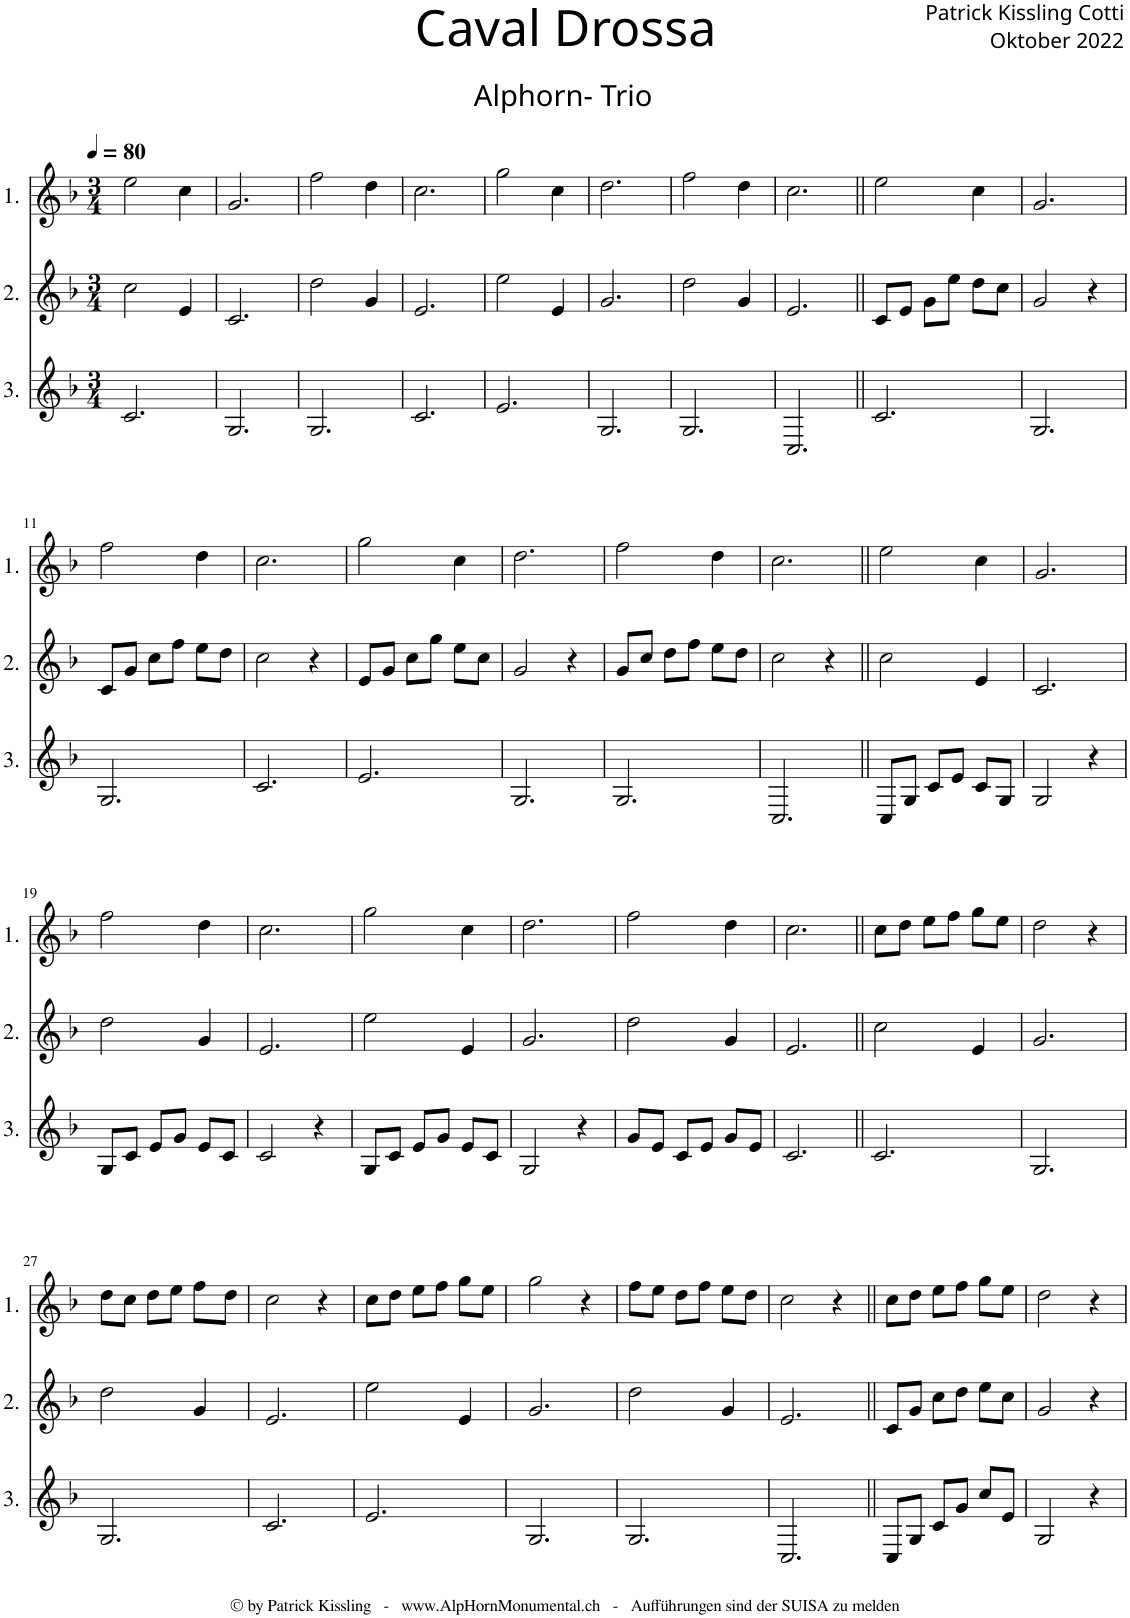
**kern	**kern	**kern
*part3	*part2	*part1
*staff3	*staff2	*staff1
*I"3.	*I"2.	*I"1.
*clefG2	*clefG2	*clefG2
*Trd4c7	*Trd4c7	*Trd4c7
*k[b-]	*k[b-]	*k[b-]
*M3/4	*M3/4	*M3/4
*MM80	*MM80	*MM80
=1	=1	=1
2.c/	2cc\	2ee\
.	4e/	4cc\
=2	=2	=2
2.G/	2.c/	2.g/
=3	=3	=3
2.G/	2dd\	2ff\
.	4g/	4dd\
=4	=4	=4
2.c/	2.e/	2.cc\
=5	=5	=5
2.e/	2ee\	2gg\
.	4e/	4cc\
=6	=6	=6
2.G/	2.g/	2.dd\
=7	=7	=7
2.G/	2dd\	2ff\
.	4g/	4dd\
=8	=8	=8
2.C/	2.e/	2.cc\
=9||	=9||	=9||
2.c/	8c/L	2ee\
.	8e/J	.
.	8g\L	.
.	8ee\J	.
.	8dd\L	4cc\
.	8cc\J	.
=10	=10	=10
2.G/	2g/	2.g/
.	4r	.
!!LO:LB:g=z
=11	=11	=11
2.G/	8c/L	2ff\
.	8g/J	.
.	8cc\L	.
.	8ff\J	.
.	8ee\L	4dd\
.	8dd\J	.
=12	=12	=12
2.c/	2cc\	2.cc\
.	4r	.
=13	=13	=13
2.e/	8e/L	2gg\
.	8g/J	.
.	8cc\L	.
.	8gg\J	.
.	8ee\L	4cc\
.	8cc\J	.
=14	=14	=14
2.G/	2g/	2.dd\
.	4r	.
=15	=15	=15
2.G/	8g/L	2ff\
.	8cc/J	.
.	8dd\L	.
.	8ff\J	.
.	8ee\L	4dd\
.	8dd\J	.
=16	=16	=16
2.C/	2cc\	2.cc\
.	4r	.
=17||	=17||	=17||
8C/L	2cc\	2ee\
8G/J	.	.
8c/L	.	.
8e/J	.	.
8c/L	4e/	4cc\
8G/J	.	.
=18	=18	=18
2G/	2.c/	2.g/
4r	.	.
!!LO:LB:g=z
=19	=19	=19
8G/L	2dd\	2ff\
8c/J	.	.
8e/L	.	.
8g/J	.	.
8e/L	4g/	4dd\
8c/J	.	.
=20	=20	=20
2c/	2.e/	2.cc\
4r	.	.
=21	=21	=21
8G/L	2ee\	2gg\
8c/J	.	.
8e/L	.	.
8g/J	.	.
8e/L	4e/	4cc\
8c/J	.	.
=22	=22	=22
2G/	2.g/	2.dd\
4r	.	.
=23	=23	=23
8g/L	2dd\	2ff\
8e/J	.	.
8c/L	.	.
8e/J	.	.
8g/L	4g/	4dd\
8e/J	.	.
=24	=24	=24
2.c/	2.e/	2.cc\
=25||	=25||	=25||
2.c/	2cc\	8cc\L
.	.	8dd\J
.	.	8ee\L
.	.	8ff\J
.	4e/	8gg\L
.	.	8ee\J
=26	=26	=26
2.G/	2.g/	2dd\
.	.	4r
!!LO:LB:g=z
=27	=27	=27
2.G/	2dd\	8dd\L
.	.	8cc\J
.	.	8dd\L
.	.	8ee\J
.	4g/	8ff\L
.	.	8dd\J
=28	=28	=28
2.c/	2.e/	2cc\
.	.	4r
=29	=29	=29
2.e/	2ee\	8cc\L
.	.	8dd\J
.	.	8ee\L
.	.	8ff\J
.	4e/	8gg\L
.	.	8ee\J
=30	=30	=30
2.G/	2.g/	2gg\
.	.	4r
=31	=31	=31
2.G/	2dd\	8ff\L
.	.	8ee\J
.	.	8dd\L
.	.	8ff\J
.	4g/	8ee\L
.	.	8dd\J
=32	=32	=32
2.C/	2.e/	2cc\
.	.	4r
=33||	=33||	=33||
8C/L	8c/L	8cc\L
8G/J	8g/J	8dd\J
8c/L	8cc\L	8ee\L
8g/J	8dd\J	8ff\J
8cc/L	8ee\L	8gg\L
8e/J	8cc\J	8ee\J
=34	=34	=34
2G/	2g/	2dd\
4r	4r	4r
=	=	=
*-	*-	*-
